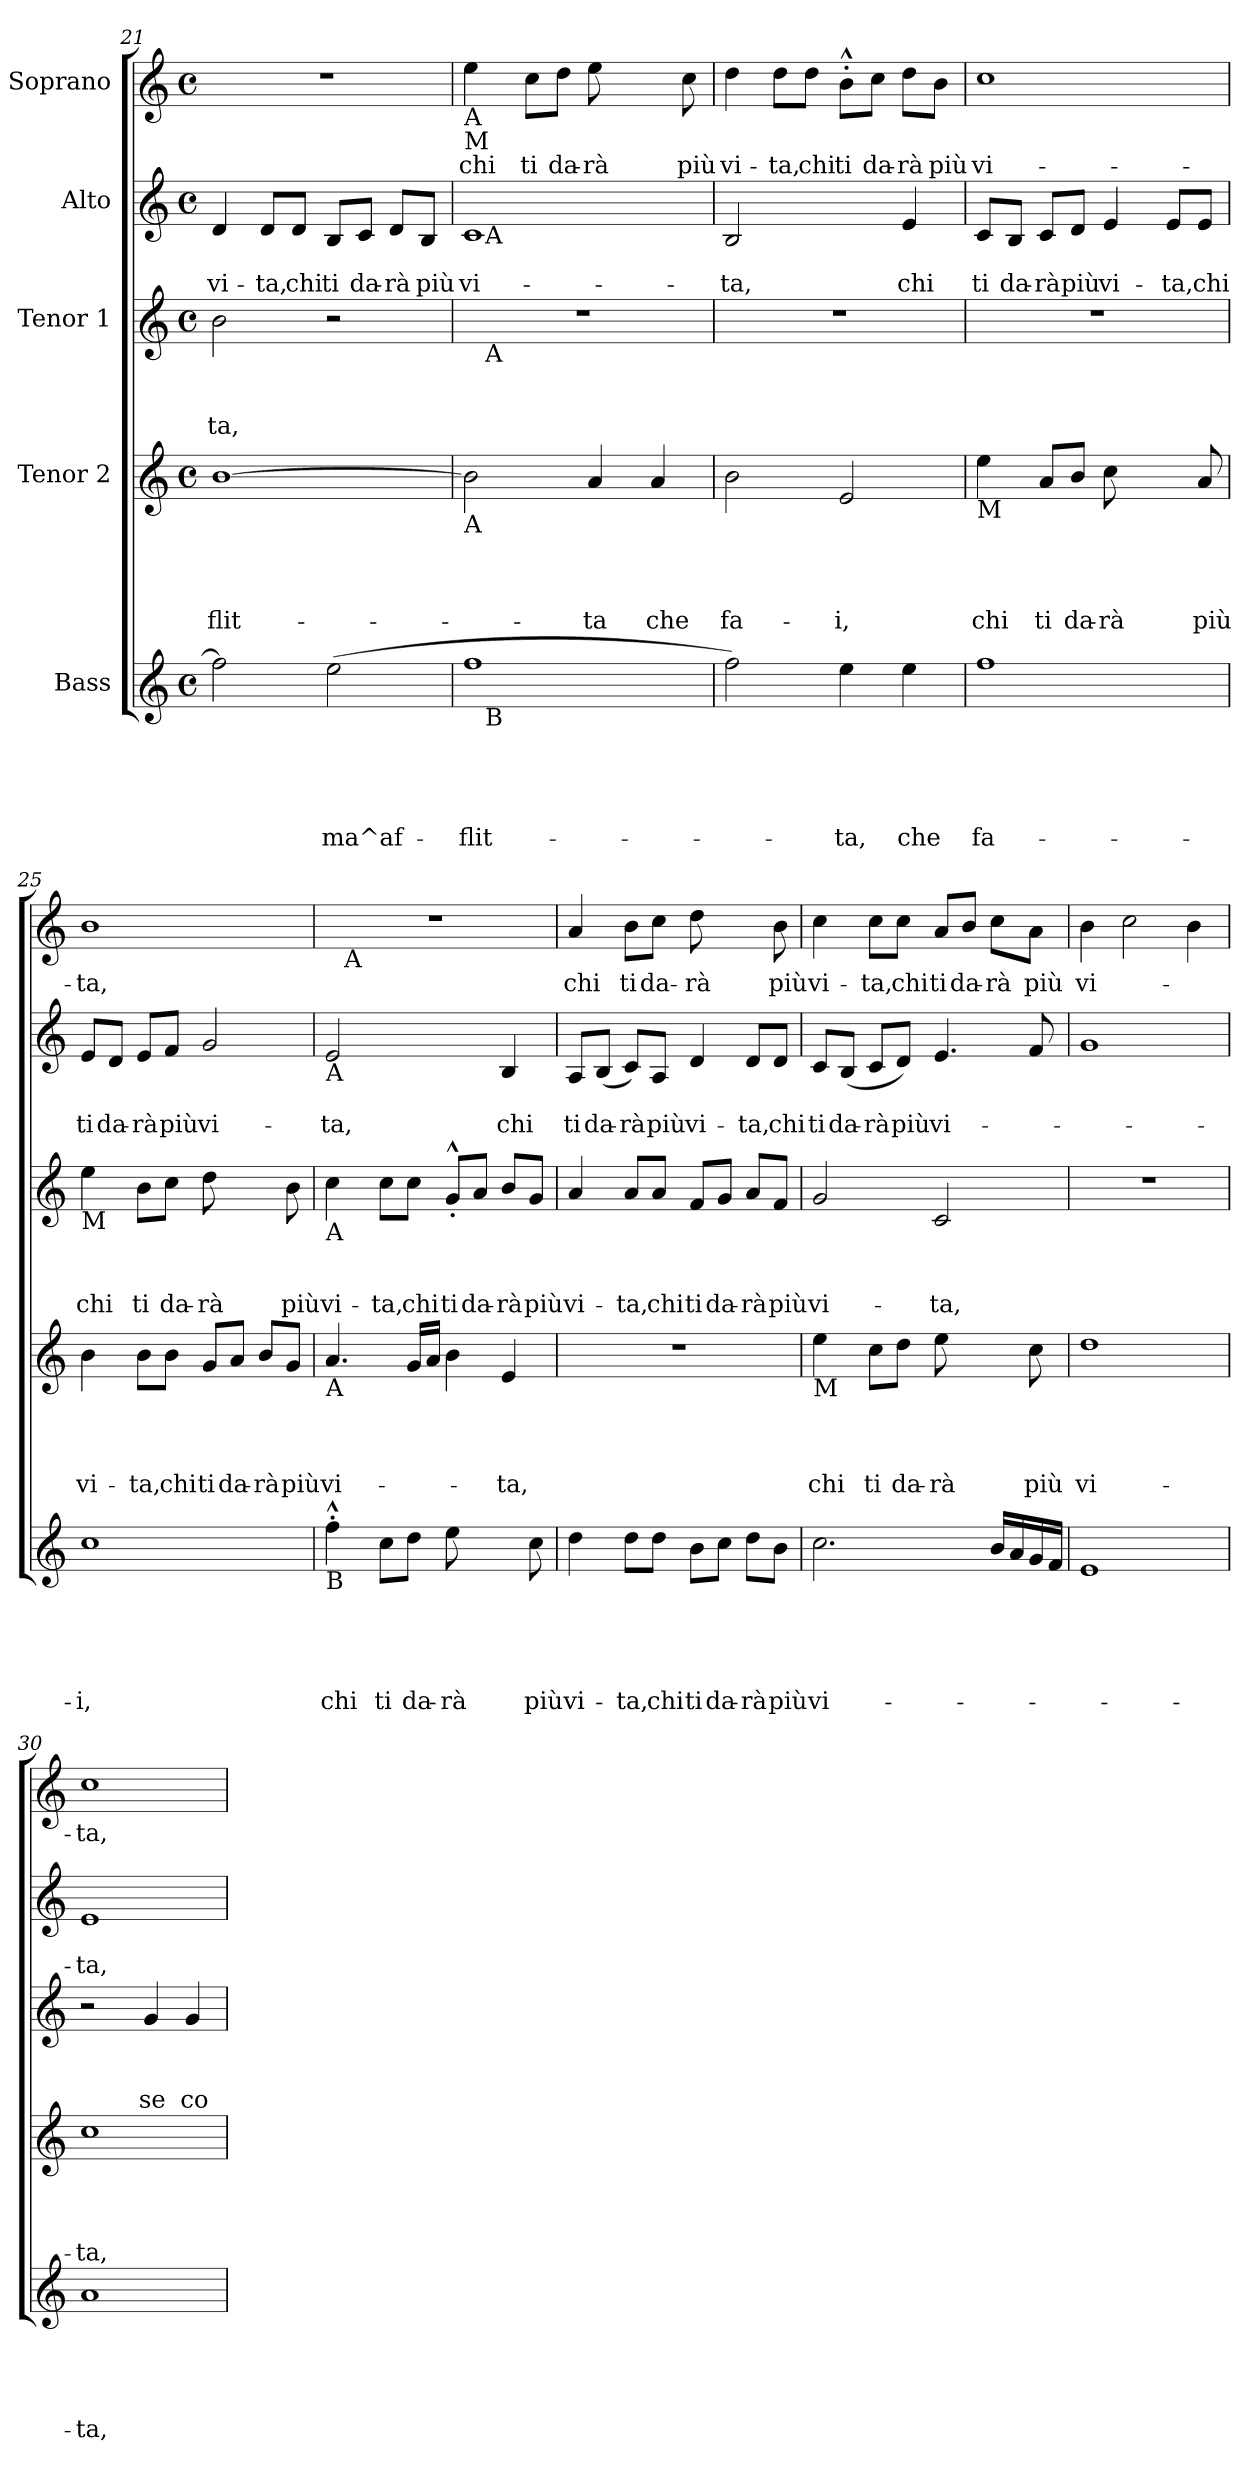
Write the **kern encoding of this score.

**kern	**text	**text	**text	**text	**text	**kern	**text	**text	**text	**text	**kern	**text	**text	**text	**kern	**text	**text	**kern	**text
*part5	*part5	*part5	*part5	*part5	*part5	*part4	*part4	*part4	*part4	*part4	*part3	*part3	*part3	*part3	*part2	*part2	*part2	*part1	*part1
*staff5	*staff5	*staff5	*staff5	*staff5	*staff5	*staff4	*staff4	*staff4	*staff4	*staff4	*staff3	*staff3	*staff3	*staff3	*staff2	*staff2	*staff2	*staff1	*staff1
*I"Bass	*	*	*	*	*	*I"Tenor 2	*	*	*	*	*I"Tenor 1	*	*	*	*I"Alto	*	*	*I"Soprano	*
*clefG2	*	*	*	*	*	*clefG2	*	*	*	*	*clefG2	*	*	*	*clefG2	*	*	*clefG2	*
*k[]	*	*	*	*	*	*k[]	*	*	*	*	*k[]	*	*	*	*k[]	*	*	*k[]	*
*C:	*	*	*	*	*	*C:	*	*	*	*	*C:	*	*	*	*C:	*	*	*C:	*
*M4/4	*	*	*	*	*	*M4/4	*	*	*	*	*M4/4	*	*	*	*M4/4	*	*	*M4/4	*
*met(c)	*	*	*	*	*	*met(c)	*	*	*	*	*met(c)	*	*	*	*met(c)	*	*	*met(c)	*
=21	=21	=21	=21	=21	=21	=21	=21	=21	=21	=21	=21	=21	=21	=21	=21	=21	=21	=21	=21
!	!	!	!	!	!	!	!	!	!	!LO:LY:b	!	!	!	!LO:LY:b	!	!	!LO:LY:b	!	!
2ff\]	.	.	.	.	.	[<1b	.	.	.	-flit-	2b\	.	.	-ta,	4d/	.	vi-	1r	.
!	!	!	!	!	!	!	!	!	!	!	!	!	!	!	!	!	!LO:LY:b	!	!
.	.	.	.	.	.	.	.	.	.	.	.	.	.	.	8d/L	.	-ta,	.	.
!	!	!	!	!	!	!	!	!	!	!	!	!	!	!	!	!	!LO:LY:b	!	!
.	.	.	.	.	.	.	.	.	.	.	.	.	.	.	8d/J	.	chi	.	.
!	!	!	!	!	!LO:LY:b	!	!	!	!	!	!	!	!	!	!	!	!LO:LY:b	!	!
(<2ee\	.	.	.	.	-ma^af-	.	.	.	.	.	2r	.	.	.	8B/L	.	ti	.	.
!	!	!	!	!	!	!	!	!	!	!	!	!	!	!	!	!	!LO:LY:b	!	!
.	.	.	.	.	.	.	.	.	.	.	.	.	.	.	8c/J	.	da-	.	.
!	!	!	!	!	!	!	!	!	!	!	!	!	!	!	!	!	!LO:LY:b	!	!
.	.	.	.	.	.	.	.	.	.	.	.	.	.	.	8d/L	.	-rà	.	.
!	!	!	!	!	!	!	!	!	!	!	!	!	!	!	!	!	!LO:LY:b	!	!
.	.	.	.	.	.	.	.	.	.	.	.	.	.	.	8B/J	.	più	.	.
!!LO:LB:g=z
=22	=22	=22	=22	=22	=22	=22	=22	=22	=22	=22	=22	=22	=22	=22	=22	=22	=22	=22	=22
!	!	!	!	!	!	!	!	!	!	!	!	!	!	!	!	!	!	!LO:TX:b:t=A	!
!	!	!	!	!	!	!	!	!	!	!	!	!	!	!	!	!	!	!LO:TX:b:t=M	!
!	!	!	!	!	!	!LO:TX:b:t=A	!	!	!	!	!	!	!	!	!	!	!	!	!
!	!	!	!	!	!LO:LY:b	!	!	!	!	!	!	!	!	!	!	!	!LO:LY:b	!	!LO:LY:b
*^	*	*	*	*	*	*	*	*	*	*	*^	*	*	*	*^	*	*	*	*
1ff	16ryy	.	.	.	.	-flit-	2b\]	.	.	.	.	1r	16ryy	.	.	.	1c	16ryy	.	vi-	4ee\	chi
!	!	!	!	!	!	!	!	!	!	!	!	!	!	!	!	!	!	!LO:TX:b:t=A	!	!	!	!
!	!	!	!	!	!	!	!	!	!	!	!	!	!LO:TX:b:t=A	!	!	!	!	!	!	!	!	!
!	!LO:TX:b:t=B	!	!	!	!	!	!	!	!	!	!	!	!	!	!	!	!	!	!	!	!	!
.	2...ryy	.	.	.	.	.	.	.	.	.	.	.	2...ryy	.	.	.	.	2...ryy	.	.	.	.
!	!	!	!	!	!	!	!	!	!	!	!	!	!	!	!	!	!	!	!	!	!	!LO:LY:b
.	.	.	.	.	.	.	.	.	.	.	.	.	.	.	.	.	.	.	.	.	8cc\L	ti
!	!	!	!	!	!	!	!	!	!	!	!	!	!	!	!	!	!	!	!	!	!	!LO:LY:b
.	.	.	.	.	.	.	.	.	.	.	.	.	.	.	.	.	.	.	.	.	8dd\J	da-
!	!	!	!	!	!	!	!	!	!	!	!LO:LY:b	!	!	!	!	!	!	!	!	!	!	!LO:LY:b
.	.	.	.	.	.	.	4a/	.	.	.	-ta	.	.	.	.	.	.	.	.	.	8ee\	-rà
.	.	.	.	.	.	.	.	.	.	.	.	.	.	.	.	.	.	.	.	.	4ryy	.
!	!	!	!	!	!	!	!	!	!	!	!LO:LY:b	!	!	!	!	!	!	!	!	!	!	!
.	.	.	.	.	.	.	4a/	.	.	.	che	.	.	.	.	.	.	.	.	.	.	.
!	!	!	!	!	!	!	!	!	!	!	!	!	!	!	!	!	!	!	!	!	!	!LO:LY:b
.	.	.	.	.	.	.	.	.	.	.	.	.	.	.	.	.	.	.	.	.	8cc\	più
=23	=23	=23	=23	=23	=23	=23	=23	=23	=23	=23	=23	=23	=23	=23	=23	=23	=23	=23	=23	=23	=23	=23
!	!	!	!	!	!	!	!	!	!	!	!LO:LY:b	!	!	!	!	!	!	!	!	!LO:LY:b	!	!LO:LY:b
*	*	*	*	*	*	*	*	*	*	*	*	*v	*v	*	*	*	*	*	*	*	*	*
*v	*v	*	*	*	*	*	*	*	*	*	*	*	*	*	*	*v	*v	*	*	*	*
2ff\)	.	.	.	.	.	2b\	.	.	.	fa-	1r	.	.	.	2B/	.	-ta,	4dd\	vi-
!	!	!	!	!	!	!	!	!	!	!	!	!	!	!	!	!	!	!	!LO:LY:b
.	.	.	.	.	.	.	.	.	.	.	.	.	.	.	.	.	.	8dd\L	-ta,
!	!	!	!	!	!	!	!	!	!	!	!	!	!	!	!	!	!	!	!LO:LY:b
.	.	.	.	.	.	.	.	.	.	.	.	.	.	.	.	.	.	8dd\J	chi
!	!	!	!	!	!LO:LY:b	!	!	!	!	!LO:LY:b	!	!	!	!	!	!	!	!	!LO:LY:b
4ee\	.	.	.	.	-ta,	2e/	.	.	.	-i,	.	.	.	.	4ryy	.	.	8b^^<'<\L	ti
!	!	!	!	!	!	!	!	!	!	!	!	!	!	!	!	!	!	!	!LO:LY:b
.	.	.	.	.	.	.	.	.	.	.	.	.	.	.	.	.	.	8cc\J	da-
!	!	!	!	!	!LO:LY:b	!	!	!	!	!	!	!	!	!	!	!	!LO:LY:b	!	!LO:LY:b
4ee\	.	.	.	.	che	.	.	.	.	.	.	.	.	.	4e/	.	chi	8dd\L	-rà
!	!	!	!	!	!	!	!	!	!	!	!	!	!	!	!	!	!	!	!LO:LY:b
.	.	.	.	.	.	.	.	.	.	.	.	.	.	.	.	.	.	8b\J	più
=24	=24	=24	=24	=24	=24	=24	=24	=24	=24	=24	=24	=24	=24	=24	=24	=24	=24	=24	=24
!	!	!	!	!	!	!LO:TX:b:t=M	!	!	!	!	!	!	!	!	!	!	!	!	!
!	!	!	!	!	!LO:LY:b	!	!	!	!	!LO:LY:b	!	!	!	!	!	!	!LO:LY:b	!	!LO:LY:b
1ff	.	.	.	.	fa-	4ee\	.	.	.	chi	1r	.	.	.	8c/L	.	ti	1cc	vi-
!	!	!	!	!	!	!	!	!	!	!	!	!	!	!	!	!	!LO:LY:b	!	!
.	.	.	.	.	.	.	.	.	.	.	.	.	.	.	8B/J	.	da-	.	.
!	!	!	!	!	!	!	!	!	!	!LO:LY:b	!	!	!	!	!	!	!LO:LY:b	!	!
.	.	.	.	.	.	8a/L	.	.	.	ti	.	.	.	.	8c/L	.	-rà	.	.
!	!	!	!	!	!	!	!	!	!	!LO:LY:b	!	!	!	!	!	!	!LO:LY:b	!	!
.	.	.	.	.	.	8b/J	.	.	.	da-	.	.	.	.	8d/J	.	più	.	.
!	!	!	!	!	!	!	!	!	!	!LO:LY:b	!	!	!	!	!	!	!LO:LY:b	!	!
.	.	.	.	.	.	8cc\	.	.	.	-rà	.	.	.	.	4e/	.	vi-	.	.
.	.	.	.	.	.	4ryy	.	.	.	.	.	.	.	.	.	.	.	.	.
!	!	!	!	!	!	!	!	!	!	!	!	!	!	!	!	!	!LO:LY:b	!	!
.	.	.	.	.	.	.	.	.	.	.	.	.	.	.	8e/L	.	-ta,	.	.
!	!	!	!	!	!	!	!	!	!	!LO:LY:b	!	!	!	!	!	!	!LO:LY:b	!	!
.	.	.	.	.	.	8a/	.	.	.	più	.	.	.	.	8e/J	.	chi	.	.
=25	=25	=25	=25	=25	=25	=25	=25	=25	=25	=25	=25	=25	=25	=25	=25	=25	=25	=25	=25
!	!	!	!	!	!	!	!	!	!	!	!LO:TX:b:t=M	!	!	!	!	!	!	!	!
!	!	!	!	!	!LO:LY:b	!	!	!	!	!LO:LY:b	!	!	!	!LO:LY:b	!	!	!LO:LY:b	!	!LO:LY:b
1cc	.	.	.	.	-i,	4b\	.	.	.	vi-	4ee\	.	.	chi	8e/L	.	ti	1b	-ta,
!	!	!	!	!	!	!	!	!	!	!	!	!	!	!	!	!	!LO:LY:b	!	!
.	.	.	.	.	.	.	.	.	.	.	.	.	.	.	8d/J	.	da-	.	.
!	!	!	!	!	!	!	!	!	!	!LO:LY:b	!	!	!	!LO:LY:b	!	!	!LO:LY:b	!	!
.	.	.	.	.	.	8b\L	.	.	.	-ta,	8b\L	.	.	ti	8e/L	.	-rà	.	.
!	!	!	!	!	!	!	!	!	!	!LO:LY:b	!	!	!	!LO:LY:b	!	!	!LO:LY:b	!	!
.	.	.	.	.	.	8b\J	.	.	.	chi	8cc\J	.	.	da-	8f/J	.	più	.	.
!	!	!	!	!	!	!	!	!	!	!LO:LY:b	!	!	!	!LO:LY:b	!	!	!LO:LY:b	!	!
.	.	.	.	.	.	8g/L	.	.	.	ti	8dd\	.	.	-rà	2g/	.	vi-	.	.
!	!	!	!	!	!	!	!	!	!	!LO:LY:b	!	!	!	!	!	!	!	!	!
.	.	.	.	.	.	8a/J	.	.	.	da-	4ryy	.	.	.	.	.	.	.	.
!	!	!	!	!	!	!	!	!	!	!LO:LY:b	!	!	!	!	!	!	!	!	!
.	.	.	.	.	.	8b/L	.	.	.	-rà	.	.	.	.	.	.	.	.	.
!	!	!	!	!	!	!	!	!	!	!LO:LY:b	!	!	!	!LO:LY:b	!	!	!	!	!
.	.	.	.	.	.	8g/J	.	.	.	più	8b\	.	.	più	.	.	.	.	.
!!LO:PB:g=z
=26	=26	=26	=26	=26	=26	=26	=26	=26	=26	=26	=26	=26	=26	=26	=26	=26	=26	=26	=26
!	!	!	!	!	!	!	!	!	!	!	!	!	!	!	!LO:TX:b:t=A	!	!	!	!
!	!	!	!	!	!	!	!	!	!	!	!LO:TX:b:t=A	!	!	!	!	!	!	!	!
!	!	!	!	!	!	!LO:TX:b:t=A	!	!	!	!	!	!	!	!	!	!	!	!	!
!LO:TX:b:t=B	!	!	!	!	!	!	!	!	!	!	!	!	!	!	!	!	!	!	!
!	!	!	!	!	!LO:LY:b	!	!	!	!	!LO:LY:b	!	!	!	!LO:LY:b	!	!	!LO:LY:b	!	!
*	*	*	*	*	*	*	*	*	*	*	*	*	*	*	*	*	*	*^	*
4ff^^<'<\	.	.	.	.	chi	4.a/	.	.	.	vi-	4cc\	.	.	vi-	2e/	.	-ta,	1r	16ryy	.
!	!	!	!	!	!	!	!	!	!	!	!	!	!	!	!	!	!	!	!LO:TX:b:t=A	!
.	.	.	.	.	.	.	.	.	.	.	.	.	.	.	.	.	.	.	2...ryy	.
!	!	!	!	!	!LO:LY:b	!	!	!	!	!	!	!	!	!LO:LY:b	!	!	!	!	!	!
8cc\L	.	.	.	.	ti	.	.	.	.	.	8cc\L	.	.	-ta,	.	.	.	.	.	.
!	!	!	!	!	!LO:LY:b	!	!	!	!	!	!	!	!	!LO:LY:b	!	!	!	!	!	!
8dd\J	.	.	.	.	da-	16g/LL	.	.	.	.	8cc\J	.	.	chi	.	.	.	.	.	.
.	.	.	.	.	.	16a/JJ	.	.	.	.	.	.	.	.	.	.	.	.	.	.
!	!	!	!	!	!LO:LY:b	!	!	!	!	!	!	!	!	!LO:LY:b	!	!	!	!	!	!
8ee\	.	.	.	.	-rà	4b\	.	.	.	.	8g^^<'</L	.	.	ti	4ryy	.	.	.	.	.
!	!	!	!	!	!	!	!	!	!	!	!	!	!	!LO:LY:b	!	!	!	!	!	!
4ryy	.	.	.	.	.	.	.	.	.	.	8a/J	.	.	da-	.	.	.	.	.	.
!	!	!	!	!	!	!	!	!	!	!LO:LY:b	!	!	!	!LO:LY:b	!	!	!LO:LY:b	!	!	!
.	.	.	.	.	.	4e/	.	.	.	-ta,	8b/L	.	.	-rà	4B/	.	chi	.	.	.
!	!	!	!	!	!LO:LY:b	!	!	!	!	!	!	!	!	!LO:LY:b	!	!	!	!	!	!
8cc\	.	.	.	.	più	.	.	.	.	.	8g/J	.	.	più	.	.	.	.	.	.
=27	=27	=27	=27	=27	=27	=27	=27	=27	=27	=27	=27	=27	=27	=27	=27	=27	=27	=27	=27	=27
!	!	!	!	!	!	!	!	!	!	!	!	!	!	!	!	!	!	!LO:TX:b:t=M	!	!
!	!	!	!	!	!LO:LY:b	!	!	!	!	!	!	!	!	!LO:LY:b	!	!	!LO:LY:b	!	!	!LO:LY:b
*	*	*	*	*	*	*	*	*	*	*	*	*	*	*	*	*	*	*v	*v	*
4dd\	.	.	.	.	vi-	1r	.	.	.	.	4a/	.	.	vi-	8A/L	.	ti	4a/	chi
!	!	!	!	!	!	!	!	!	!	!	!	!	!	!	!	!	!LO:LY:b	!	!
.	.	.	.	.	.	.	.	.	.	.	.	.	.	.	(>8B/J	.	da-	.	.
!	!	!	!	!	!LO:LY:b	!	!	!	!	!	!	!	!	!LO:LY:b	!	!	!LO:LY:b	!	!LO:LY:b
8dd\L	.	.	.	.	-ta,	.	.	.	.	.	8a/L	.	.	-ta,	8c/L)	.	-rà	8b\L	ti
!	!	!	!	!	!LO:LY:b	!	!	!	!	!	!	!	!	!LO:LY:b	!	!	!LO:LY:b	!	!LO:LY:b
8dd\J	.	.	.	.	chi	.	.	.	.	.	8a/J	.	.	chi	8A/J	.	più	8cc\J	da-
!	!	!	!	!	!LO:LY:b	!	!	!	!	!	!	!	!	!LO:LY:b	!	!	!LO:LY:b	!	!LO:LY:b
8b\L	.	.	.	.	ti	.	.	.	.	.	8f/L	.	.	ti	4d/	.	vi-	8dd\	-rà
!	!	!	!	!	!LO:LY:b	!	!	!	!	!	!	!	!	!LO:LY:b	!	!	!	!	!
8cc\J	.	.	.	.	da-	.	.	.	.	.	8g/J	.	.	da-	.	.	.	4ryy	.
!	!	!	!	!	!LO:LY:b	!	!	!	!	!	!	!	!	!LO:LY:b	!	!	!LO:LY:b	!	!
8dd\L	.	.	.	.	-rà	.	.	.	.	.	8a/L	.	.	-rà	8d/L	.	-ta,	.	.
!	!	!	!	!	!LO:LY:b	!	!	!	!	!	!	!	!	!LO:LY:b	!	!	!LO:LY:b	!	!LO:LY:b
8b\J	.	.	.	.	più	.	.	.	.	.	8f/J	.	.	più	8d/J	.	chi	8b\	più
=28	=28	=28	=28	=28	=28	=28	=28	=28	=28	=28	=28	=28	=28	=28	=28	=28	=28	=28	=28
!	!	!	!	!	!	!LO:TX:b:t=M	!	!	!	!	!	!	!	!	!	!	!	!	!
!	!	!	!	!	!LO:LY:b	!	!	!	!	!LO:LY:b	!	!	!	!LO:LY:b	!	!	!LO:LY:b	!	!LO:LY:b
2.cc\	.	.	.	.	vi-	4ee\	.	.	.	chi	2g/	.	.	vi-	8c/L	.	ti	4cc\	vi-
!	!	!	!	!	!	!	!	!	!	!	!	!	!	!	!	!	!LO:LY:b	!	!
.	.	.	.	.	.	.	.	.	.	.	.	.	.	.	(>8B/J	.	da-	.	.
!	!	!	!	!	!	!	!	!	!	!LO:LY:b	!	!	!	!	!	!	!LO:LY:b	!	!LO:LY:b
.	.	.	.	.	.	8cc\L	.	.	.	ti	.	.	.	.	8c/L	.	-rà	8cc\L	-ta,
!	!	!	!	!	!	!	!	!	!	!LO:LY:b	!	!	!	!	!	!	!LO:LY:b	!	!LO:LY:b
.	.	.	.	.	.	8dd\J	.	.	.	da-	.	.	.	.	8d/J)	.	più	8cc\J	chi
!	!	!	!	!	!	!	!	!	!	!LO:LY:b	!	!	!	!LO:LY:b	!	!	!LO:LY:b	!	!LO:LY:b
.	.	.	.	.	.	8ee\	.	.	.	-rà	2c/	.	.	-ta,	4.e/	.	vi-	8a/L	ti
!	!	!	!	!	!	!	!	!	!	!	!	!	!	!	!	!	!	!	!LO:LY:b
.	.	.	.	.	.	4ryy	.	.	.	.	.	.	.	.	.	.	.	8b/J	da-
!	!	!	!	!	!	!	!	!	!	!	!	!	!	!	!	!	!	!	!LO:LY:b
16b/LL	.	.	.	.	.	.	.	.	.	.	.	.	.	.	.	.	.	8cc\L	-rà
16a/	.	.	.	.	.	.	.	.	.	.	.	.	.	.	.	.	.	.	.
!	!	!	!	!	!	!	!	!	!	!LO:LY:b	!	!	!	!	!	!	!	!	!LO:LY:b
16g/	.	.	.	.	.	8cc\	.	.	.	più	.	.	.	.	8f/	.	.	8a\J	più
16f/JJ	.	.	.	.	.	.	.	.	.	.	.	.	.	.	.	.	.	.	.
=29	=29	=29	=29	=29	=29	=29	=29	=29	=29	=29	=29	=29	=29	=29	=29	=29	=29	=29	=29
!	!	!	!	!	!	!	!	!	!	!LO:LY:b	!	!	!	!	!	!	!	!	!LO:LY:b
1e	.	.	.	.	.	1dd	.	.	.	vi-	1r	.	.	.	1g	.	.	4b\	vi-
.	.	.	.	.	.	.	.	.	.	.	.	.	.	.	.	.	.	2cc\	.
.	.	.	.	.	.	.	.	.	.	.	.	.	.	.	.	.	.	4b\	.
=30	=30	=30	=30	=30	=30	=30	=30	=30	=30	=30	=30	=30	=30	=30	=30	=30	=30	=30	=30
!	!	!	!	!	!LO:LY:b	!	!	!	!	!LO:LY:b	!	!	!	!	!	!	!LO:LY:b	!	!LO:LY:b
1a	.	.	.	.	-ta,	1cc	.	.	.	-ta,	2r	.	.	.	1e	.	-ta,	1cc	-ta,
!	!	!	!	!	!	!	!	!	!	!	!	!	!	!LO:LY:b	!	!	!	!	!
.	.	.	.	.	.	.	.	.	.	.	4g/	.	.	se	.	.	.	.	.
!	!	!	!	!	!	!	!	!	!	!	!	!	!	!LO:LY:b	!	!	!	!	!
.	.	.	.	.	.	.	.	.	.	.	4g/	.	.	co-	.	.	.	.	.
=	=	=	=	=	=	=	=	=	=	=	=	=	=	=	=	=	=	=	=
*-	*-	*-	*-	*-	*-	*-	*-	*-	*-	*-	*-	*-	*-	*-	*-	*-	*-	*-	*-
